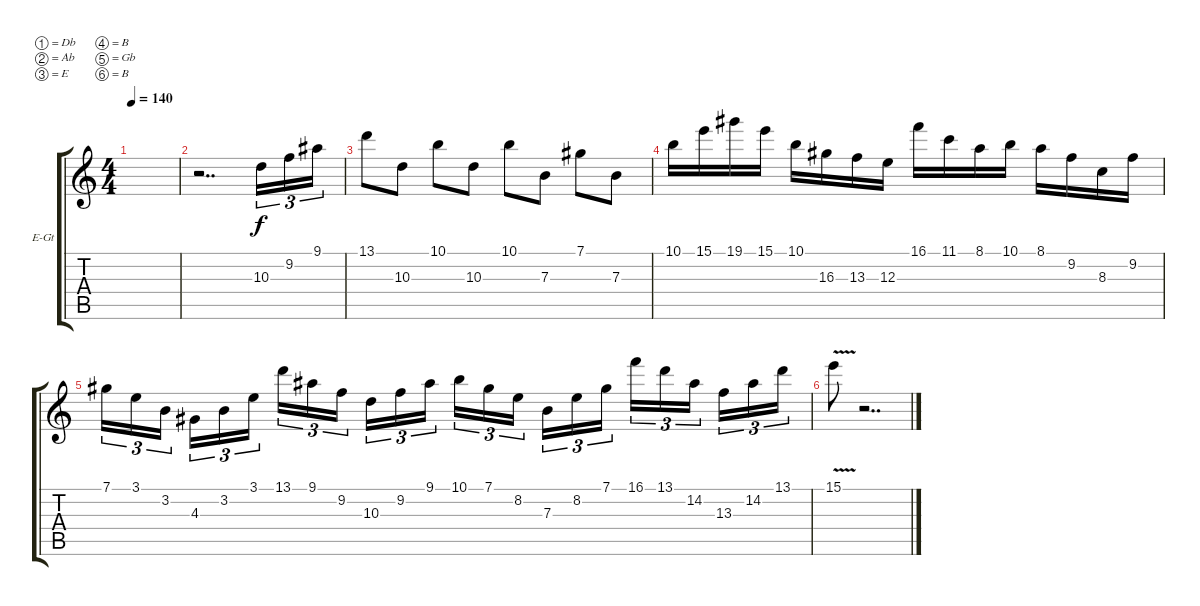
\defaultSystemsLayout 4
\bracketExtendMode groupsimilarinstruments
\firstSystemTrackNameOrientation horizontal
\otherSystemsTrackNameOrientation horizontal
\track ("Electric Guitar" "E-Gt") {instrument distortionguitar}
\staff {score tabs}
\tuning (Db4 Ab3 E3 B2 Gb2 B1)
\ts (4 4)
\tempo 140
\clef g2
\scale
0.333333
\ks c
|
\scale
0.333333 r.2{dd} 10.3.16{tu (3 2)} 9.2.16{tu (3 2)} 9.1.16{tu (3 2)} |
\scale
0.333333 13.1.8 10.3.8 10.1.8 10.3.8 10.1.8 7.3.8 7.1.8 7.3.8 |
\scale
0.333333 10.1.16 15.1.16 19.1.16 15.1.16 10.1.16 16.3.16 13.3.16 12.3.16 16.1.16 11.1.16 8.1.16 10.1.16 8.1.16 9.2.16 8.3.16 9.2.16 |
\scale
0.333333 7.1.16{tu (3 2)} 3.1.16{tu (3 2)} 3.2.16{tu (3 2)} 4.3.16{tu (3 2)} 3.2.16{tu (3 2)} 3.1.16{tu (3 2)} 13.1.16{tu (3 2)} 9.1.16{tu (3 2)} 9.2.16{tu (3 2)} 10.3.16{tu (3 2)} 9.2.16{tu (3 2)} 9.1.16{tu (3 2)} 10.1.16{tu (3 2)} 7.1.16{tu (3 2)} 8.2.16{tu (3 2)} 7.3.16{tu (3 2)} 8.2.16{tu (3 2)} 7.1.16{tu (3 2)} 16.1.16{tu (3 2)} 13.1.16{tu (3 2)} 14.2.16{tu (3 2)} 13.3.16{tu (3 2)} 14.2.16{tu (3 2)} 13.1.16{tu (3 2)} |
\scale
0.333333 15.1{v}.8 r.2{dd} |
\scale
0.333333 |
\scale
0.333333 |
\scale
0.333333 |
\scale
0.333333 |
\scale
0.333333 |
\scale
0.333333 |
\scale
0.333333 |
\scale
0.333333 |
\scale
0.333333 |
\scale
0.333333
